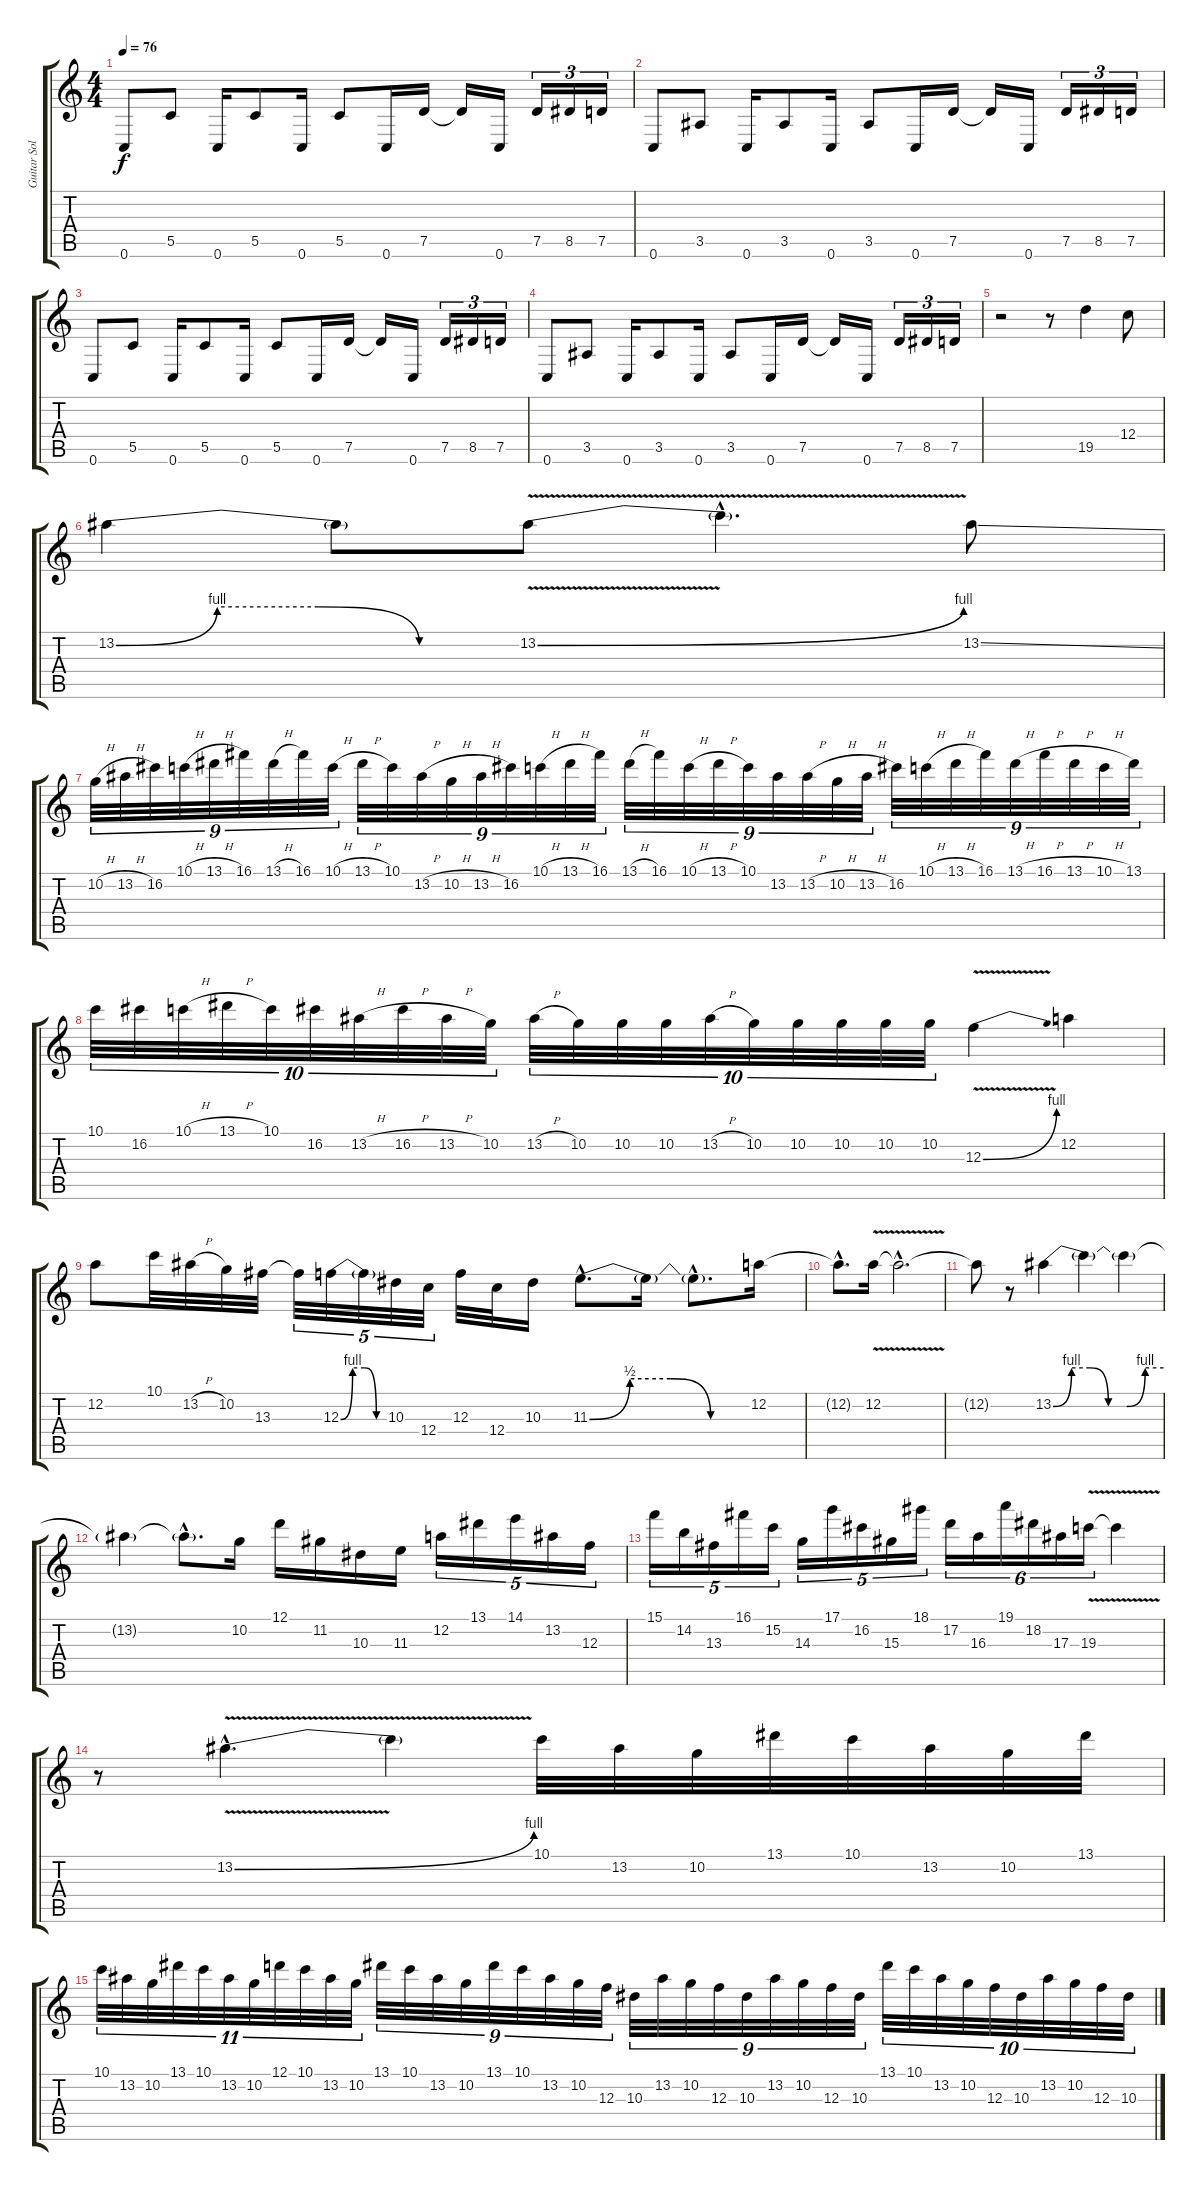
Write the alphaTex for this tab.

\track ("Guitar Solo" "Guitar Sol") {instrument overdrivenguitar}
\staff {score tabs}
\tuning (D4 A3 F3 C3 G2 C2) {hide}
\ts (4 4)
\tempo 76
\clef g2
\ks c
0.6.8{dy f instrument electricguitarclean} 5.5.8 0.6.16 5.5.8 0.6.16 5.5.8 0.6.16 7.5.16 7.5{t}.16 0.6.16 7.5.16{tu (3 2)} 8.5.16{tu (3 2)} 7.5.16{tu (3 2)} |
0.6.8 3.5.8 0.6.16 3.5.8 0.6.16 3.5.8 0.6.16 7.5.16 7.5{t}.16 0.6.16 7.5.16{tu (3 2)} 8.5.16{tu (3 2)} 7.5.16{tu (3 2)} |
0.6.8 5.5.8 0.6.16 5.5.8 0.6.16 5.5.8 0.6.16 7.5.16 7.5{t}.16 0.6.16 7.5.16{tu (3 2)} 8.5.16{tu (3 2)} 7.5.16{tu (3 2)} |
0.6.8 3.5.8 0.6.16 3.5.8 0.6.16 3.5.8 0.6.16 7.5.16 7.5{t}.16 0.6.16 7.5.16{tu (3 2)} 8.5.16{tu (3 2)} 7.5.16{tu (3 2)} |
r.2 r.8{instrument distortionguitar} 19.5.4 12.4.8 |
13.2{be (custom 0 0 15 4 30 4 45 0 60 0)}.4 13.2{t}.8 13.2{be (bend 0 0 60 4) v}.8 13.2{hac t}.4{d} 13.2{ss}.8 |
10.2{h}.32{tu (9 8)} 13.2{h}.32{tu (9 8)} 16.2.32{tu (9 8)} 10.1{h}.32{tu (9 8)} 13.1{h}.32{tu (9 8)} 16.1.32{tu (9 8)} 13.1{h}.32{tu (9 8)} 16.1.32{tu (9 8)} 10.1{h}.32{tu (9 8)} 13.1{h}.32{tu (9 8)} 10.1.32{tu (9 8)} 13.2{h}.32{tu (9 8)} 10.2{h}.32{tu (9 8)} 13.2{h}.32{tu (9 8)} 16.2.32{tu (9 8)} 10.1{h}.32{tu (9 8)} 13.1{h}.32{tu (9 8)} 16.1.32{tu (9 8)} 13.1{h}.32{tu (9 8)} 16.1.32{tu (9 8)} 10.1{h}.32{tu (9 8)} 13.1{h}.32{tu (9 8)} 10.1.32{tu (9 8)} 13.2.32{tu (9 8)} 13.2{h}.32{tu (9 8)} 10.2{h}.32{tu (9 8)} 13.2{h}.32{tu (9 8)} 16.2.32{tu (9 8)} 10.1{h}.32{tu (9 8)} 13.1{h}.32{tu (9 8)} 16.1.32{tu (9 8)} 13.1{h}.32{tu (9 8)} 16.1{h}.32{tu (9 8)} 13.1{h}.32{tu (9 8)} 10.1{h}.32{tu (9 8)} 13.1.32{tu (9 8)} |
10.1.32{tu (10 8)} 16.2.32{tu (10 8)} 10.1{h}.32{tu (10 8)} 13.1{h}.32{tu (10 8)} 10.1.32{tu (10 8)} 16.2.32{tu (10 8)} 13.2{h}.32{tu (10 8)} 16.2{h}.32{tu (10 8)} 13.2{h}.32{tu (10 8)} 10.2.32{tu (10 8)} 13.2{h}.32{tu (10 8)} 10.2.32{tu (10 8)} 10.2.32{tu (10 8)} 10.2.32{tu (10 8)} 13.2{h}.32{tu (10 8)} 10.2.32{tu (10 8)} 10.2.32{tu (10 8)} 10.2.32{tu (10 8)} 10.2.32{tu (10 8)} 10.2.32{tu (10 8)} 12.3{be (bend 0 0 60 4) v}.4 12.2.4 |
12.2.8 10.1.32 13.2{h}.32 10.2.32 13.3.32 13.3{t}.32{tu (5 4)} 12.3{be (custom 0 0 15 4 30 4 45 0 60 0)}.32{tu (5 4)} 12.3{t}.32{tu (5 4)} 10.3.32{tu (5 4)} 12.4.32{tu (5 4)} 12.3.32 12.4.32 10.3.16 11.3{be (custom 0 0 15 2 30 2 45 0 60 0) hac}.8{d} 11.3{t}.16 11.3{hac t}.8{d} 12.2.16 |
12.2{hac t}.8{d} 12.2{v}.16 12.2{hac t}.2{d} |
12.2{t}.8 r.8 13.2{be (custom 0 0 10 4 20 4 30 0 40 0 50 4 60 4)}.4 13.2{t}.4 13.2{t}.4 |
13.2{t}.4 13.2{hac t}.8{d} 10.2.16{volume 0} 12.1.16 11.2.16 10.3.16 11.3.16 12.2.16{tu (5 4)} 13.1.16{tu (5 4)} 14.1.16{tu (5 4)} 13.2.16{tu (5 4)} 12.3.16{tu (5 4)} |
15.1.16{tu (5 4)} 14.2.16{tu (5 4)} 13.3.16{tu (5 4)} 16.1.16{tu (5 4)} 15.2.16{tu (5 4)} 14.3.16{tu (5 4)} 17.1.16{tu (5 4)} 16.2.16{tu (5 4)} 15.3.16{tu (5 4)} 18.1.16{tu (5 4)} 17.2.16{tu (6 4)} 16.3.16{tu (6 4)} 19.1.16{tu (6 4)} 18.2.16{tu (6 4)} 17.3.16{tu (6 4)} 19.3{v}.16{tu (6 4)} 19.3{t}.4 |
r.8 13.2{be (bend 0 0 60 4) v hac}.4{d} 13.2{t}.4 10.1.32 13.2.32 10.2.32 13.1.32 10.1.32 13.2.32 10.2.32 13.1.32 |
10.1.32{tu (11 8)} 13.2.32{tu (11 8)} 10.2.32{tu (11 8)} 13.1.32{tu (11 8)} 10.1.32{tu (11 8)} 13.2.32{tu (11 8)} 10.2.32{tu (11 8)} 12.1.32{tu (11 8)} 10.1.32{tu (11 8)} 13.2.32{tu (11 8)} 10.2.32{tu (11 8)} 13.1.32{tu (9 8)} 10.1.32{tu (9 8)} 13.2.32{tu (9 8)} 10.2.32{tu (9 8)} 13.1.32{tu (9 8)} 10.1.32{tu (9 8)} 13.2.32{tu (9 8)} 10.2.32{tu (9 8)} 12.3.32{tu (9 8)} 10.3.32{tu (9 8)} 13.2.32{tu (9 8)} 10.2.32{tu (9 8)} 12.3.32{tu (9 8)} 10.3.32{tu (9 8)} 13.2.32{tu (9 8)} 10.2.32{tu (9 8)} 12.3.32{tu (9 8)} 10.3.32{tu (9 8)} 13.1.32{tu (10 8)} 10.1.32{tu (10 8)} 13.2.32{tu (10 8)} 10.2.32{tu (10 8)} 12.3.32{tu (10 8)} 10.3.32{tu (10 8)} 13.2.32{tu (10 8)} 10.2.32{tu (10 8)} 12.3.32{tu (10 8)} 10.3.32{tu (10 8)}
